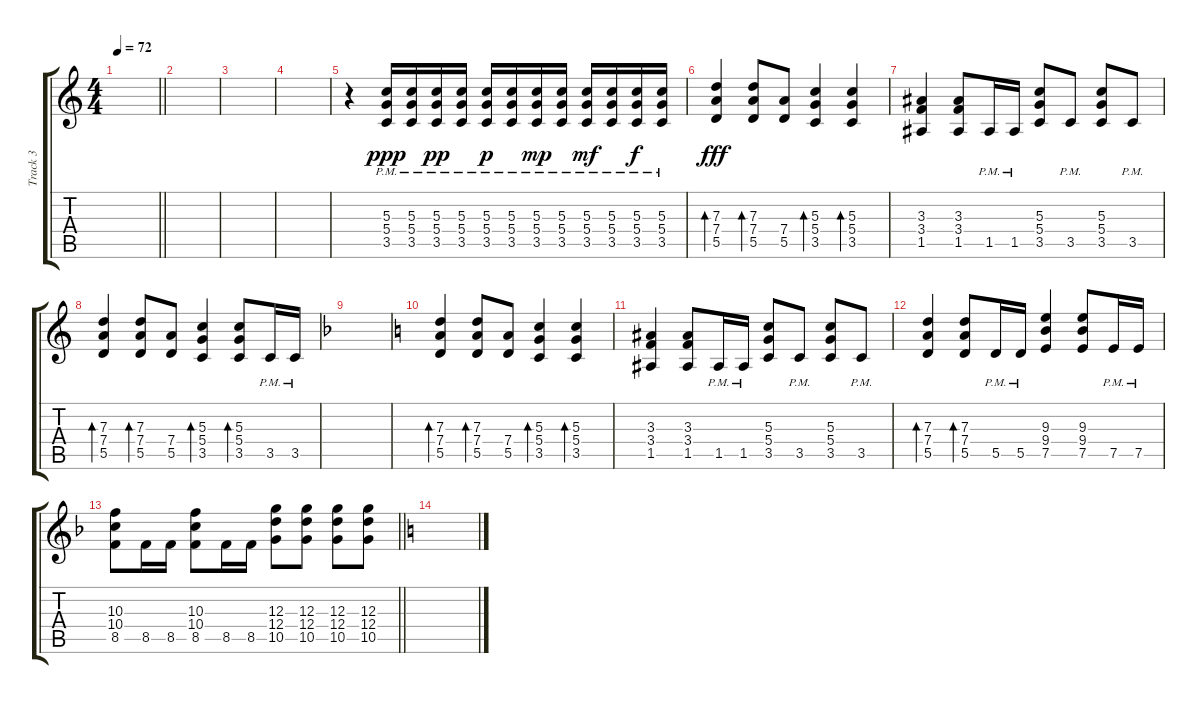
\track ("Track 3" "Track 3") {instrument overdrivenguitar}
\staff {score tabs}
\tuning (E4 B3 G3 D3 A2 E2) {hide}
\ts (4 4)
\tempo 72
\clef g2
\barLineRight lightlight
\ks c
|
|
|
|
r.4 (5.3{pm} 5.4{pm} 3.5{pm}).16{dy ppp} (5.3{pm} 5.4{pm} 3.5{pm}).16 (5.3{pm} 5.4{pm} 3.5{pm}).16{dy pp} (5.3{pm} 5.4{pm} 3.5{pm}).16 (5.3{pm} 5.4{pm} 3.5{pm}).16{dy p} (5.3{pm} 5.4{pm} 3.5{pm}).16 (5.3{pm} 5.4{pm} 3.5{pm}).16{dy mp} (5.3{pm} 5.4{pm} 3.5{pm}).16 (5.3{pm} 5.4{pm} 3.5{pm}).16{dy mf} (5.3{pm} 5.4{pm} 3.5{pm}).16 (5.3{pm} 5.4{pm} 3.5{pm}).16{dy f} (5.3{pm} 5.4{pm} 3.5{pm}).16 |
(7.3 7.4 5.5).4{bd 120 dy fff} (7.3 7.4 5.5).8{bd 120} (7.4 5.5).8 (5.3 5.4 3.5).4{bd 120} (5.3 5.4 3.5).4{bd 120} |
(3.3 3.4 1.5).4 (3.3 3.4 1.5).8 1.5{pm}.16 1.5{pm}.16 (5.3 5.4 3.5).8 3.5{pm}.8 (5.3 5.4 3.5).8 3.5{pm}.8 |
(7.3 7.4 5.5).4{bd 120} (7.3 7.4 5.5).8{bd 120} (7.4 5.5).8 (5.3 5.4 3.5).4{bd 120} (5.3 5.4 3.5).8{bd 120} 3.5{pm}.16 3.5{pm}.16 |
\ks f
|
\ks c
(7.3 7.4 5.5).4{bd 120} (7.3 7.4 5.5).8{bd 120} (7.4 5.5).8 (5.3 5.4 3.5).4{bd 120} (5.3 5.4 3.5).4{bd 120} |
(3.3 3.4 1.5).4 (3.3 3.4 1.5).8 1.5{pm}.16 1.5{pm}.16 (5.3 5.4 3.5).8 3.5{pm}.8 (5.3 5.4 3.5).8 3.5{pm}.8 |
(7.3 7.4 5.5).4{bd 120} (7.3 7.4 5.5).8{bd 120} 5.5{pm}.16 5.5{pm}.16 (9.3 9.4 7.5).4 (9.3 9.4 7.5).8 7.5{pm}.16 7.5{pm}.16 |
\barLineRight lightlight
\ks f
(10.3 10.4 8.5).8 8.5.16 8.5.16 (10.3 10.4 8.5).8 8.5.16 8.5.16 (12.3 12.4 10.5).8 (12.3 12.4 10.5).8 (12.3 12.4 10.5).8 (12.3 12.4 10.5).8 |
\ks c
